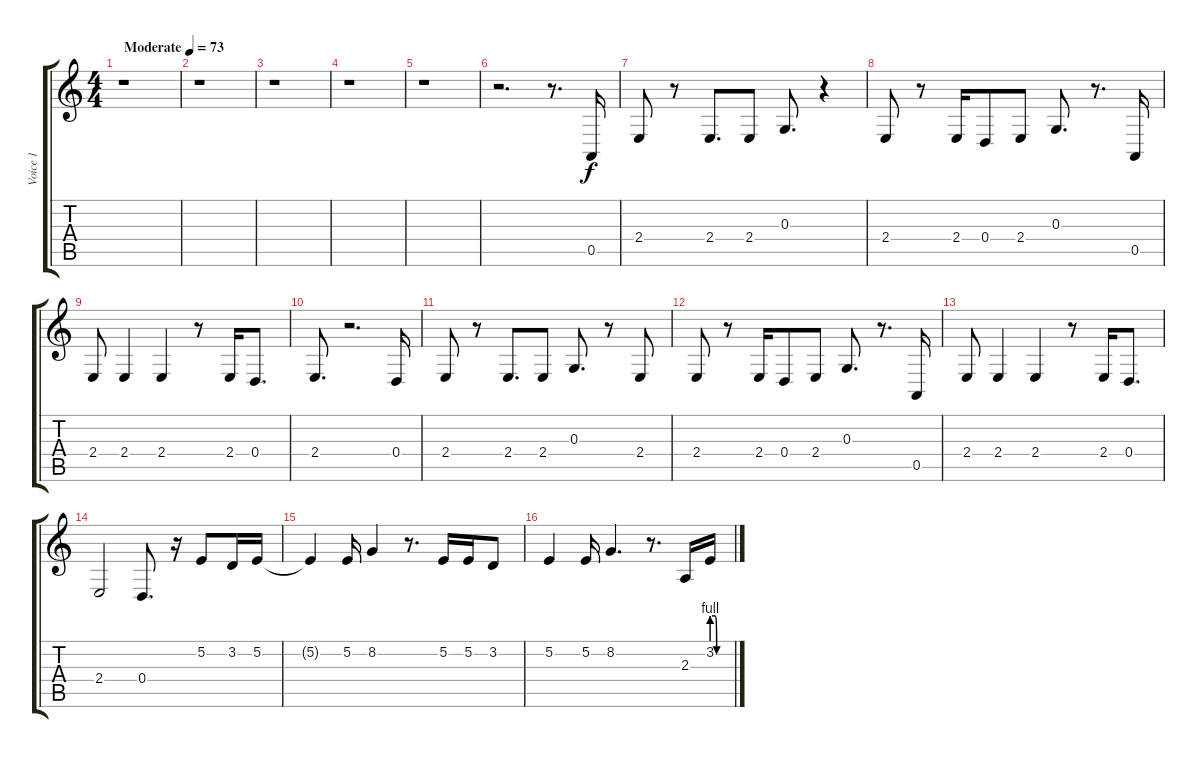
\track ("Voice 1" "Voice 1") {instrument lead2sawtooth}
\staff {score tabs}
\tuning (E4 B3 G3 D3 A2 E2) {hide}
\ts (4 4)
\tempo (73 "Moderate")
\clef g2
\ks c
r.1{dy f instrument lead2sawtooth} |
r.1 |
r.1 |
r.1 |
r.1 |
r.2{d} r.8{d} 0.5.16 |
2.4.8 r.8 2.4.8{d} 2.4.8 0.3.8{d} r.4 |
2.4.8 r.8 2.4.16 0.4.8 2.4.8 0.3.8{d} r.8{d} 0.5.16 |
2.4.8 2.4.4 2.4.4 r.8 2.4.16 0.4.8{d} |
2.4.8{d} r.2{d} 0.4.16 |
2.4.8 r.8 2.4.8{d} 2.4.8 0.3.8{d} r.8 2.4.8 |
2.4.8 r.8 2.4.16 0.4.8 2.4.8 0.3.8{d} r.8{d} 0.5.16 |
2.4.8 2.4.4 2.4.4 r.8 2.4.16 0.4.8{d} |
2.4.2 0.4.8{d} r.16 5.2.8 3.2.16 5.2.16 |
5.2{t}.4 5.2.16 8.2.4 r.8{d} 5.2.16 5.2.16 3.2.8 |
5.2.4 5.2.16 8.2.4{d} r.8{d} 2.3.16 3.2{be (custom 0 4 10 4 15 0 20 0 30 0 60 0)}.16
